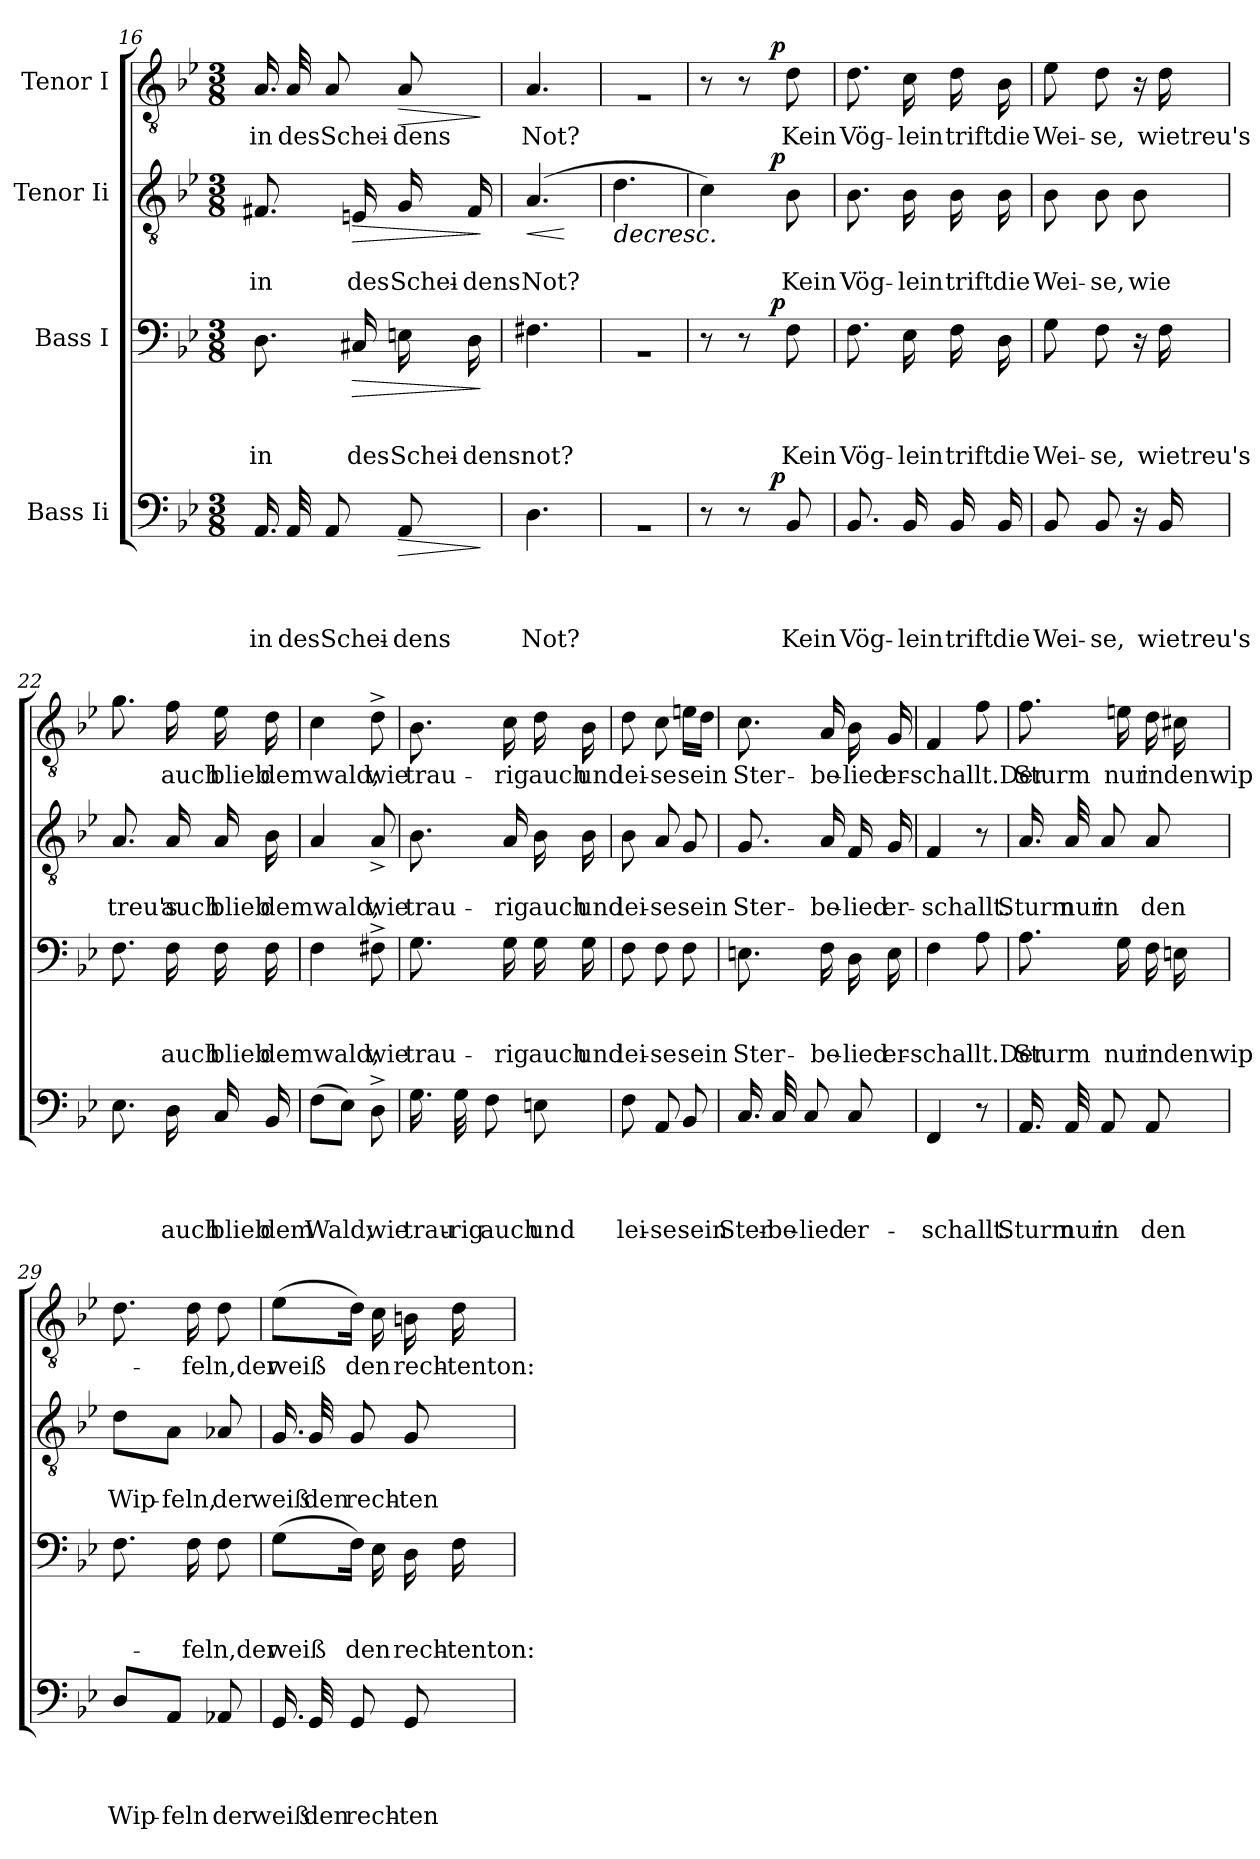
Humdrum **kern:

**kern	**text	**text	**text	**text	**dynam	**kern	**text	**text	**text	**dynam	**kern	**text	**text	**dynam	**kern	**text	**dynam
*part4	*part4	*part4	*part4	*part4	*part4	*part3	*part3	*part3	*part3	*part3	*part2	*part2	*part2	*part2	*part1	*part1	*part1
*staff4	*staff4	*staff4	*staff4	*staff4	*staff4	*staff3	*staff3	*staff3	*staff3	*staff3	*staff2	*staff2	*staff2	*staff2	*staff1	*staff1	*staff1
*I"Bass Ii	*	*	*	*	*	*I"Bass I	*	*	*	*	*I"Tenor Ii	*	*	*	*I"Tenor I	*	*
*clefF4	*	*	*	*	*	*clefF4	*	*	*	*	*clefGv2	*	*	*	*clefGv2	*	*
*k[b-e-]	*	*	*	*	*	*k[b-e-]	*	*	*	*	*k[b-e-]	*	*	*	*k[b-e-]	*	*
*B-:	*	*	*	*	*	*B-:	*	*	*	*	*B-:	*	*	*	*B-:	*	*
*M3/8	*	*	*	*	*	*M3/8	*	*	*	*	*M3/8	*	*	*	*M3/8	*	*
=16	=16	=16	=16	=16	=16	=16	=16	=16	=16	=16	=16	=16	=16	=16	=16	=16	=16
!	!	!	!	!LO:LY:b	!	!	!	!	!LO:LY:b	!	!	!	!LO:LY:b	!	!	!LO:LY:b	!
16.AA/	.	.	.	in	.	8.D\	.	.	in	.	8.F#X/	.	in	.	16.A/	in	.
!	!	!	!	!LO:LY:b	!	!	!	!	!	!	!	!	!	!	!	!LO:LY:b	!
32AA/	.	.	.	des	.	.	.	.	.	.	.	.	.	.	32A/	des	.
!	!	!	!	!LO:LY:b	!	!	!	!	!	!	!	!	!	!	!	!LO:LY:b	!
8AA/	.	.	.	Schei-	.	.	.	.	.	.	.	.	.	.	8A/	Schei-	.
!	!	!	!	!	!	!	!	!	!LO:LY:b	!LO:HP:b	!	!	!LO:LY:b	!LO:HP:b	!	!	!
.	.	.	.	.	.	16C#X/	.	.	des	>	16En/	.	des	>	.	.	.
!	!	!	!	!LO:LY:b	!LO:HP:b	!	!	!	!LO:LY:b	!	!	!	!LO:LY:b	!	!	!LO:LY:b	!LO:HP:b
8AA/	.	.	.	-dens	>	16En\	.	.	Schei-	.	16G/	.	Schei-	.	8A/	-dens	>
!	!	!	!	!	!	!	!	!	!LO:LY:b	!	!	!	!LO:LY:b	!	!	!	!
.	.	.	.	.	.	16D\	.	.	-densnot?	.	16F#/	.	-dens	.	.	.	.
.	.	.	.	.	]	.	.	.	.	]	.	.	.	]	.	.	]
=17	=17	=17	=17	=17	=17	=17	=17	=17	=17	=17	=17	=17	=17	=17	=17	=17	=17
!	!	!	!	!LO:LY:b	!	!	!	!	!	!	!	!	!LO:LY:b	!LO:HP:b	!	!LO:LY:b	!
4.D\	.	.	.	Not?	.	4.F#X\	.	.	.	.	(4.A/	.	Not?	<	4.A/	Not?	.
.	.	.	.	.	.	.	.	.	.	.	.	.	.	[	.	.	.
=18	=18	=18	=18	=18	=18	=18	=18	=18	=18	=18	=18	=18	=18	=18	=18	=18	=18
!LO:N:vis=1	!	!	!	!	!	!LO:N:vis=1	!	!	!	!	!	!	!	!LO:HP:b	!LO:N:vis=1	!	!
4.rC	.	.	.	.	.	4.rC	.	.	.	.	4.d\	.	.	>	4.rA	.	.
=19	=19	=19	=19	=19	=19	=19	=19	=19	=19	=19	=19	=19	=19	=19	=19	=19	=19
*^	*	*	*	*	*	*^	*	*	*	*	*^	*	*	*	*^	*	*
8r	8..ryy	.	.	.	.	.	8r	8..ryy	.	.	.	.	4c\)	8..ryy	.	.	.	8r	8..ryy	.	.
8r	.	.	.	.	.	.	8r	.	.	.	.	.	.	.	.	.	.	8r	.	.	.
!	!	!	!	!	!	!LO:DY:a	!	!	!	!	!	!LO:DY:a	!	!	!	!	!LO:DY:a	!	!	!	!LO:DY:a
.	8ryy	.	.	.	.	p	.	8ryy	.	.	.	p	.	8ryy	.	.	p	.	8ryy	.	p
!	!	!	!	!	!LO:LY:b	!	!	!	!	!	!LO:LY:b	!	!	!	!	!LO:LY:b	!	!	!	!LO:LY:b	!
8BB-/	.	.	.	.	Kein	.	8F\	.	.	.	Kein	.	8B-\	.	.	Kein	]	8d\	.	Kein	.
.	32ryy	.	.	.	.	.	.	32ryy	.	.	.	.	.	32ryy	.	.	.	.	32ryy	.	.
!!LO:PB:g=z
=20	=20	=20	=20	=20	=20	=20	=20	=20	=20	=20	=20	=20	=20	=20	=20	=20	=20	=20	=20	=20	=20
!	!	!	!	!	!LO:LY:b	!	!	!	!	!	!LO:LY:b	!	!	!	!	!LO:LY:b	!	!	!	!LO:LY:b	!
*v	*v	*	*	*	*	*	*	*	*	*	*	*	*v	*v	*	*	*	*v	*v	*	*
*	*	*	*	*	*	*v	*v	*	*	*	*	*	*	*	*	*	*	*
8.BB-/	.	.	.	Vög-	.	8.F\	.	.	Vög-	.	8.B-\	.	Vög-	.	8.d\	Vög-	.
!	!	!	!	!LO:LY:b	!	!	!	!	!LO:LY:b	!	!	!	!LO:LY:b	!	!	!LO:LY:b	!
16BB-/	.	.	.	-lein	.	16E-\	.	.	-lein	.	16B-\	.	-lein	.	16c\	-lein	.
!	!	!	!	!LO:LY:b	!	!	!	!	!LO:LY:b	!	!	!	!LO:LY:b	!	!	!LO:LY:b	!
16BB-/	.	.	.	trift	.	16F\	.	.	trift	.	16B-\	.	trift	.	16d\	trift	.
!	!	!	!	!LO:LY:b	!	!	!	!	!LO:LY:b	!	!	!	!LO:LY:b	!	!	!LO:LY:b	!
16BB-/	.	.	.	die	.	16D\	.	.	die	.	16B-\	.	die	.	16B-\	die	.
=21	=21	=21	=21	=21	=21	=21	=21	=21	=21	=21	=21	=21	=21	=21	=21	=21	=21
!	!	!	!	!LO:LY:b	!	!	!	!	!LO:LY:b	!	!	!	!LO:LY:b	!	!	!LO:LY:b	!
8BB-/	.	.	.	Wei-	.	8G\	.	.	Wei-	.	8B-\	.	Wei-	.	8e-\	Wei-	.
!	!	!	!	!LO:LY:b	!	!	!	!	!LO:LY:b	!	!	!	!LO:LY:b	!	!	!LO:LY:b	!
8BB-/	.	.	.	-se,	.	8F\	.	.	-se,	.	8B-\	.	-se,	.	8d\	-se,	.
!	!	!	!	!	!	!	!	!	!	!	!	!	!LO:LY:b	!	!	!	!
16rC	.	.	.	.	.	16rC	.	.	.	.	8B-\	.	wie	.	16rA	.	.
!	!	!	!	!LO:LY:b	!	!	!	!	!LO:LY:b	!	!	!	!	!	!	!LO:LY:b	!
16BB-/	.	.	.	wietreu's	.	16F\	.	.	wietreu's	.	.	.	.	.	16d\	wietreu's	.
=22	=22	=22	=22	=22	=22	=22	=22	=22	=22	=22	=22	=22	=22	=22	=22	=22	=22
!	!	!	!	!	!	!	!	!	!	!	!	!	!LO:LY:b	!	!	!	!
8.E-\	.	.	.	.	.	8.F\	.	.	.	.	8.A/	.	treu's	.	8.g\	.	.
!	!	!	!	!LO:LY:b	!	!	!	!	!LO:LY:b	!	!	!	!LO:LY:b	!	!	!LO:LY:b	!
16D\	.	.	.	auch	.	16F\	.	.	auch	.	16A/	.	auch	.	16f\	auch	.
!	!	!	!	!LO:LY:b	!	!	!	!	!LO:LY:b	!	!	!	!LO:LY:b	!	!	!LO:LY:b	!
16C/	.	.	.	blieb	.	16F\	.	.	blieb	.	16A/	.	blieb	.	16e-\	blieb	.
!	!	!	!	!LO:LY:b	!	!	!	!	!LO:LY:b	!	!	!	!LO:LY:b	!	!	!LO:LY:b	!
16BB-/	.	.	.	dem	.	16F\	.	.	demwald;	.	16B-\	.	demwald;	.	16d\	demwald;	.
=23	=23	=23	=23	=23	=23	=23	=23	=23	=23	=23	=23	=23	=23	=23	=23	=23	=23
!	!	!	!	!LO:LY:b	!	!	!	!	!	!	!	!	!	!	!	!	!
(>8F\L	.	.	.	Wald;	.	4F\	.	.	.	.	4A/	.	.	.	4c\	.	.
8E-\J)	.	.	.	.	.	.	.	.	.	.	.	.	.	.	.	.	.
!	!	!	!	!LO:LY:b	!	!	!	!	!LO:LY:b	!	!	!	!LO:LY:b	!	!	!LO:LY:b	!
8D^>\	.	.	.	wie	.	8F#X^>\	.	.	wie	.	8A^</	.	wie	.	8d^>\	wie	.
=24	=24	=24	=24	=24	=24	=24	=24	=24	=24	=24	=24	=24	=24	=24	=24	=24	=24
!	!	!	!	!LO:LY:b	!	!	!	!	!LO:LY:b	!	!	!	!LO:LY:b	!	!	!LO:LY:b	!
16.G\	.	.	.	trau-	.	8.G\	.	.	trau-	.	8.B-\	.	trau-	.	8.B-\	trau-	.
!	!	!	!	!LO:LY:b	!	!	!	!	!	!	!	!	!	!	!	!	!
32G\	.	.	.	-rig	.	.	.	.	.	.	.	.	.	.	.	.	.
!	!	!	!	!LO:LY:b	!	!	!	!	!	!	!	!	!	!	!	!	!
8F\	.	.	.	auch	.	.	.	.	.	.	.	.	.	.	.	.	.
!	!	!	!	!	!	!	!	!	!LO:LY:b	!	!	!	!LO:LY:b	!	!	!LO:LY:b	!
.	.	.	.	.	.	16G\	.	.	-rig	.	16A/	.	-rig	.	16c\	-rig	.
!	!	!	!	!LO:LY:b	!	!	!	!	!LO:LY:b	!	!	!	!LO:LY:b	!	!	!LO:LY:b	!
8En\	.	.	.	und	.	16G\	.	.	auch	.	16B-\	.	auch	.	16d\	auch	.
!	!	!	!	!	!	!	!	!	!LO:LY:b	!	!	!	!LO:LY:b	!	!	!LO:LY:b	!
.	.	.	.	.	.	16G\	.	.	und	.	16B-\	.	und	.	16B-\	und	.
=25	=25	=25	=25	=25	=25	=25	=25	=25	=25	=25	=25	=25	=25	=25	=25	=25	=25
!	!	!	!	!LO:LY:b	!	!	!	!	!LO:LY:b	!	!	!	!LO:LY:b	!	!	!LO:LY:b	!
8F\	.	.	.	lei-	.	8F\	.	.	lei-	.	8B-\	.	lei-	.	8d\	lei-	.
!	!	!	!	!LO:LY:b	!	!	!	!	!LO:LY:b	!	!	!	!LO:LY:b	!	!	!LO:LY:b	!
8AA/	.	.	.	-se	.	8F\	.	.	-se	.	8A/	.	-se	.	8c\	-se	.
!	!	!	!	!LO:LY:b	!	!	!	!	!LO:LY:b	!	!	!	!LO:LY:b	!	!	!LO:LY:b	!
8BB-/	.	.	.	sein	.	8F\	.	.	sein	.	8G/	.	sein	.	16en\LL	sein	.
.	.	.	.	.	.	.	.	.	.	.	.	.	.	.	16d\JJ	.	.
!!LO:LB:g=z
=26	=26	=26	=26	=26	=26	=26	=26	=26	=26	=26	=26	=26	=26	=26	=26	=26	=26
!	!	!	!	!LO:LY:b	!	!	!	!	!LO:LY:b	!	!	!	!LO:LY:b	!	!	!LO:LY:b	!
16.C/	.	.	.	Ster-	.	8.En\	.	.	Ster-	.	8.G/	.	Ster-	.	8.c\	Ster-	.
!	!	!	!	!LO:LY:b	!	!	!	!	!	!	!	!	!	!	!	!	!
32C/	.	.	.	-be-	.	.	.	.	.	.	.	.	.	.	.	.	.
!	!	!	!	!LO:LY:b	!	!	!	!	!	!	!	!	!	!	!	!	!
8C/	.	.	.	-lied	.	.	.	.	.	.	.	.	.	.	.	.	.
!	!	!	!	!	!	!	!	!	!LO:LY:b	!	!	!	!LO:LY:b	!	!	!LO:LY:b	!
.	.	.	.	.	.	16F\	.	.	-be-	.	16A/	.	-be-	.	16A/	-be-	.
!	!	!	!	!LO:LY:b	!	!	!	!	!LO:LY:b	!	!	!	!LO:LY:b	!	!	!LO:LY:b	!
8C/	.	.	.	er-	.	16D\	.	.	-lied	.	16F/	.	-lied	.	16B-\	-lied	.
!	!	!	!	!	!	!	!	!	!LO:LY:b	!	!	!	!LO:LY:b	!	!	!LO:LY:b	!
.	.	.	.	.	.	16E\	.	.	er-	.	16G/	.	er-	.	16G/	er-	.
=27	=27	=27	=27	=27	=27	=27	=27	=27	=27	=27	=27	=27	=27	=27	=27	=27	=27
!	!	!	!	!LO:LY:b	!	!	!	!	!LO:LY:b	!	!	!	!LO:LY:b	!	!	!LO:LY:b	!
4FF/	.	.	.	-schallt.	.	4F\	.	.	-schallt.Der	.	4F/	.	-schallt.	.	4F/	-schallt.Der	.
8r	.	.	.	.	.	8A\	.	.	.	.	8r	.	.	.	8f\	.	.
=28	=28	=28	=28	=28	=28	=28	=28	=28	=28	=28	=28	=28	=28	=28	=28	=28	=28
!	!	!	!	!LO:LY:b	!	!	!	!	!LO:LY:b	!	!	!	!LO:LY:b	!	!	!LO:LY:b	!
16.AA/	.	.	.	Sturm	.	8.A\	.	.	Sturm	.	16.A/	.	Sturm	.	8.f\	Sturm	.
!	!	!	!	!LO:LY:b	!	!	!	!	!	!	!	!	!LO:LY:b	!	!	!	!
32AA/	.	.	.	nur	.	.	.	.	.	.	32A/	.	nur	.	.	.	.
!	!	!	!	!LO:LY:b	!	!	!	!	!	!	!	!	!LO:LY:b	!	!	!	!
8AA/	.	.	.	in	.	.	.	.	.	.	8A/	.	in	.	.	.	.
!	!	!	!	!	!	!	!	!	!LO:LY:b	!	!	!	!	!	!	!LO:LY:b	!
.	.	.	.	.	.	16G\	.	.	nur	.	.	.	.	.	16en\	nur	.
!	!	!	!	!LO:LY:b	!	!	!	!	!LO:LY:b	!	!	!	!LO:LY:b	!	!	!LO:LY:b	!
8AA/	.	.	.	den	.	16F\	.	.	in	.	8A/	.	den	.	16d\	in	.
!	!	!	!	!	!	!	!	!	!LO:LY:b	!	!	!	!	!	!	!LO:LY:b	!
.	.	.	.	.	.	16En\	.	.	denwip-	.	.	.	.	.	16c#X\	denwip-	.
=29	=29	=29	=29	=29	=29	=29	=29	=29	=29	=29	=29	=29	=29	=29	=29	=29	=29
!	!	!	!	!LO:LY:b	!	!	!	!	!	!	!	!	!LO:LY:b	!	!	!	!
8D/L	.	.	.	Wip-	.	8.F\	.	.	.	.	8d\L	.	Wip-	.	8.d\	.	.
!	!	!	!	!LO:LY:b	!	!	!	!	!	!	!	!	!LO:LY:b	!	!	!	!
8AA/J	.	.	.	-feln	.	.	.	.	.	.	8A\J	.	-feln,	.	.	.	.
!	!	!	!	!	!	!	!	!	!LO:LY:b	!	!	!	!	!	!	!LO:LY:b	!
.	.	.	.	.	.	16F\	.	.	-feln,der	.	.	.	.	.	16d\	-feln,der	.
!	!	!	!	!LO:LY:b	!	!	!	!	!	!	!	!	!LO:LY:b	!	!	!	!
8AA-X/	.	.	.	der	.	8F\	.	.	.	.	8A-X/	.	der	.	8d\	.	.
=30	=30	=30	=30	=30	=30	=30	=30	=30	=30	=30	=30	=30	=30	=30	=30	=30	=30
!	!	!	!	!LO:LY:b	!	!	!	!	!LO:LY:b	!	!	!	!LO:LY:b	!	!	!LO:LY:b	!
16.GG/	.	.	.	weiß	.	(>8G\L	.	.	weiß	.	16.G/	.	weiß	.	(>8e-\L	weiß	.
!	!	!	!	!LO:LY:b	!	!	!	!	!	!	!	!	!LO:LY:b	!	!	!	!
32GG/	.	.	.	den	.	.	.	.	.	.	32G/	.	den	.	.	.	.
!	!	!	!	!LO:LY:b	!	!	!	!	!LO:LY:b	!	!	!	!LO:LY:b	!	!	!LO:LY:b	!
8GG/	.	.	.	rech-	.	16F\Jk)	.	.	den	.	8G/	.	rech-	.	16d\Jk)	den	.
.	.	.	.	.	.	16E-\	.	.	.	.	.	.	.	.	16c\	.	.
!	!	!	!	!LO:LY:b	!	!	!	!	!LO:LY:b	!	!	!	!LO:LY:b	!	!	!LO:LY:b	!
8GG/	.	.	.	-ten	.	16D\	.	.	rech-	.	8G/	.	-ten	.	16Bn\	rech-	.
!	!	!	!	!	!	!	!	!	!LO:LY:b	!	!	!	!	!	!	!LO:LY:b	!
.	.	.	.	.	.	16F\	.	.	-tenton:	.	.	.	.	.	16d\	-tenton:	.
=	=	=	=	=	=	=	=	=	=	=	=	=	=	=	=	=	=
*-	*-	*-	*-	*-	*-	*-	*-	*-	*-	*-	*-	*-	*-	*-	*-	*-	*-
